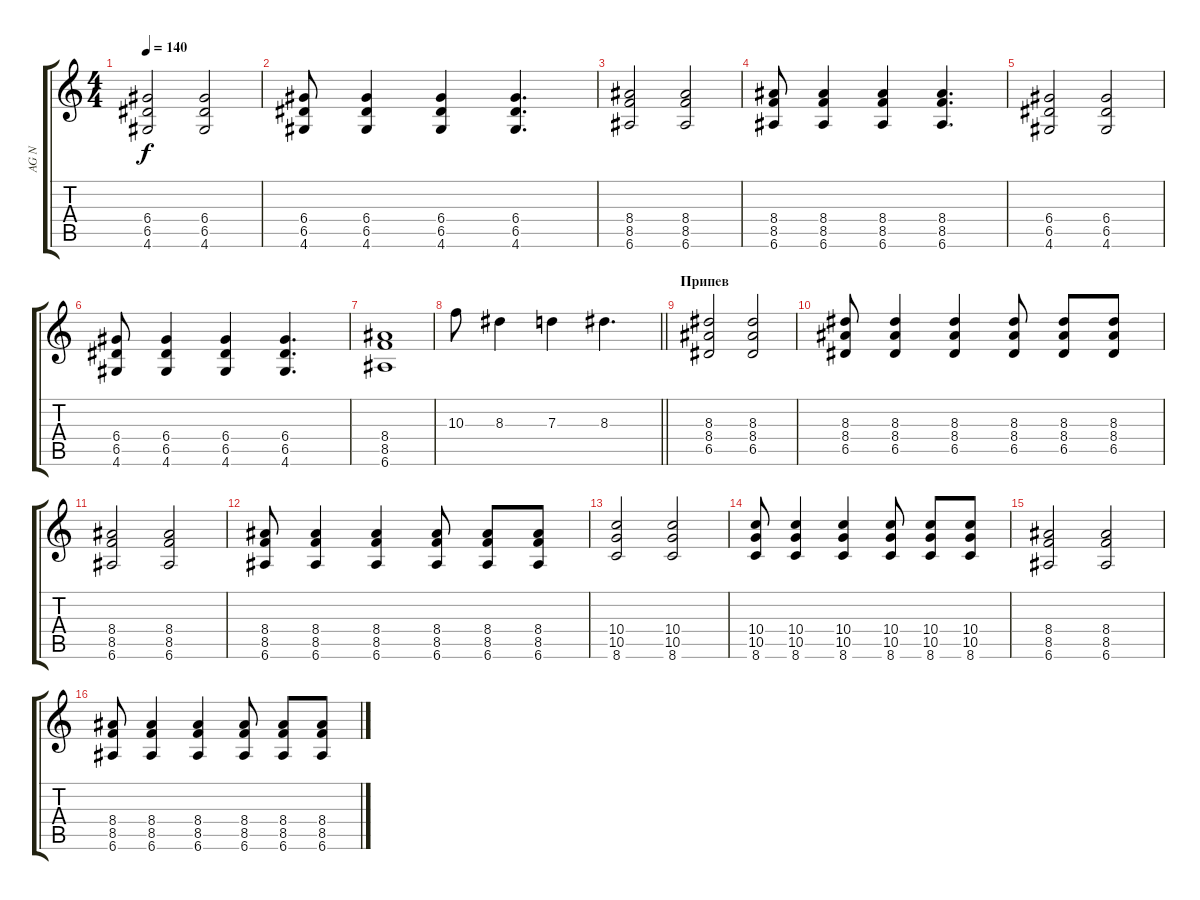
\track ("AG N" "AG N") {instrument electricguitarclean}
\staff {score tabs}
\tuning (E4 B3 G3 D3 A2 E2) {hide}
\ts (4 4)
\tempo 140
\clef g2
\ks c
(6.4 6.5 4.6).2{dy f} (6.4 6.5 4.6).2 |
(6.4 6.5 4.6).8 (6.4 6.5 4.6).4 (6.4 6.5 4.6).4 (6.4 6.5 4.6).4{d} |
(8.4 8.5 6.6).2 (8.4 8.5 6.6).2 |
(8.4 8.5 6.6).8 (8.4 8.5 6.6).4 (8.4 8.5 6.6).4 (8.4 8.5 6.6).4{d} |
(6.4 6.5 4.6).2 (6.4 6.5 4.6).2 |
(6.4 6.5 4.6).8 (6.4 6.5 4.6).4 (6.4 6.5 4.6).4 (6.4 6.5 4.6).4{d} |
(8.4 8.5 6.6).1 |
\barLineRight lightlight
10.3.8 8.3.4 7.3.4 8.3.4{d} |
\section ("" "Припев")
(8.3 8.4 6.5).2 (8.3 8.4 6.5).2 |
(8.3 8.4 6.5).8 (8.3 8.4 6.5).4 (8.3 8.4 6.5).4 (8.3 8.4 6.5).8 (8.3 8.4 6.5).8 (8.3 8.4 6.5).8 |
(8.4 8.5 6.6).2 (8.4 8.5 6.6).2 |
(8.4 8.5 6.6).8 (8.4 8.5 6.6).4 (8.4 8.5 6.6).4 (8.4 8.5 6.6).8 (8.4 8.5 6.6).8 (8.4 8.5 6.6).8 |
(10.4 10.5 8.6).2 (10.4 10.5 8.6).2 |
(10.4 10.5 8.6).8 (10.4 10.5 8.6).4 (10.4 10.5 8.6).4 (10.4 10.5 8.6).8 (10.4 10.5 8.6).8 (10.4 10.5 8.6).8 |
(8.4 8.5 6.6).2 (8.4 8.5 6.6).2 |
(8.4 8.5 6.6).8 (8.4 8.5 6.6).4 (8.4 8.5 6.6).4 (8.4 8.5 6.6).8 (8.4 8.5 6.6).8 (8.4 8.5 6.6).8
